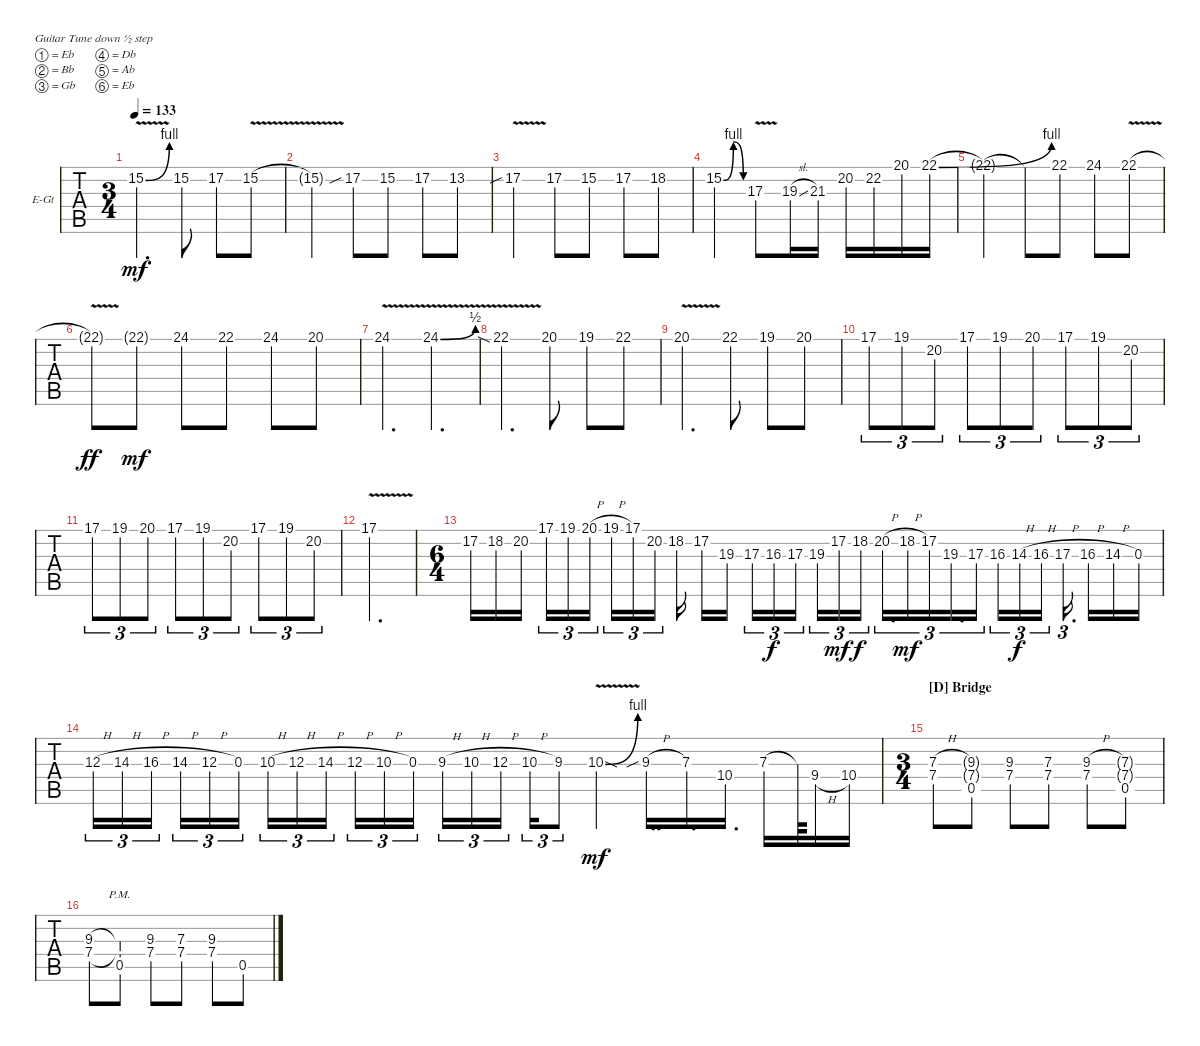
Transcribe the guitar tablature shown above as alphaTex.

\bracketExtendMode groupsimilarinstruments
\firstSystemTrackNameOrientation horizontal
\otherSystemsTrackNameOrientation horizontal
\track ("Lead Guitar" "E-Gt") {instrument distortionguitar}
\staff {tabs}
\tuning (Eb4 Bb3 Gb3 Db3 Ab2 Eb2)
\ts (3 4)
\tempo 133
\clef g2
\ks c
15.2{be (bend 0 0 16.8 4) v}.4{d dy mf} 15.2.8 17.2.8 15.2{v hac}.8 |
15.2{v t}.4 17.2{sib}.8 15.2.8 17.2.8 13.2.8 |
17.2{v sib}.4 17.2.8 15.2.8 17.2.8 18.2.8 |
15.2{be (bendrelease 0 0 30 4 30 4 59.4 0)}.4 17.3{v}.8 19.3{sl}.16 21.3.16 20.2.16 22.2.16 20.1.16 22.1{be (bend 0 0 13.2 4) hac}.16 |
22.1{hac t}.4 22.1{hac t}.8 22.1{hac}.8 24.1{hac}.8 22.1{v}.8 |
22.1{v t}.8{dy ff} 22.1{g}.8{dy mf} 24.1{hac}.8 22.1{hac}.8 24.1{hac}.8 20.1{hac}.8 |
24.1{v hac}.4{d} 24.1{be (bend 0 0 60 2) v hac}.4{d} |
22.1{v sia hac}.4{d} 20.1.8 19.1.8 22.1.8 |
20.1{v}.4{d} 22.1.8 19.1.8 20.1.8 |
17.1.8{tu (3 2)} 19.1.8{tu (3 2)} 20.2.8{tu (3 2)} 17.1.8{tu (3 2)} 19.1.8{tu (3 2)} 20.1.8{tu (3 2)} 17.1.8{tu (3 2)} 19.1.8{tu (3 2)} 20.2.8{tu (3 2)} |
17.1.8{tu (3 2)} 19.1.8{tu (3 2)} 20.1.8{tu (3 2)} 17.1.8{tu (3 2)} 19.1.8{tu (3 2)} 20.2.8{tu (3 2)} 17.1.8{tu (3 2)} 19.1.8{tu (3 2)} 20.2.8{tu (3 2)} |
17.1{v}.2{d} |
\ts (6 4)
17.2.16 18.2.16 20.2.16 17.1.16{tu (3 2)} 19.1.16{tu (3 2)} 20.1{h}.16{tu (3 2)} 19.1{h}.16{tu (3 2)} 17.1.16{tu (3 2)} 20.2.16{tu (3 2)} 18.2.16 17.2.16 19.3.16 17.3.16{tu (3 2)} 16.3.16{tu (3 2) dy f} 17.3.16{tu (3 2)} 19.3.16{tu (3 2)} 17.2.16{tu (3 2) dy mf} 18.2.16{tu (3 2) dy f} 20.2{h}.16{d tu (3 2)} 18.2{h}.16{tu (3 2) dy mf} 17.2.16{tu (3 2)} 19.3.16{d tu (3 2)} 17.3.16{tu (3 2)} 16.3.16{tu (3 2)} 14.3{h}.16{tu (3 2) dy f} 16.3{h}.16{tu (3 2)} 17.3{h}.16{d tu (3 2)} 16.3{h}.16 14.3{h}.16 0.3.16 |
12.3{h}.16{tu (3 2)} 14.3{h}.16{tu (3 2)} 16.3{h}.16{tu (3 2)} 14.3{h}.16{tu (3 2)} 12.3{h}.16{tu (3 2)} 0.3.16{tu (3 2)} 10.3{h}.16{tu (3 2)} 12.3{h}.16{tu (3 2)} 14.3{h}.16{tu (3 2)} 12.3{h}.16{tu (3 2)} 10.3{h}.16{tu (3 2)} 0.3.16{tu (3 2)} 9.3{h}.16{tu (3 2)} 10.3{h}.16{tu (3 2)} 12.3{h}.16{tu (3 2)} 10.3{h}.16{tu (3 2)} 9.3.8{tu (3 2)} 10.3{be (bend 0 0 60 4) v sod}.4{dy mf} 9.3{sib h hac}.16{dd} 7.3.16{d} 10.4.16{d} 7.3{hac}.16 7.3{t}.64 9.4{h}.16 10.4.16 |
\ts (3 4)
\section ("D" "Bridge")
(7.4 7.3{h}).8 (7.4{g} 9.3{g} 0.5).8 (7.4 9.3).8 (7.4 7.3).8 (7.4 9.3{h}).8 (0.5 7.3{g} 7.4{g}).8 |
(7.4 9.3).8 (0.5{ac pm} 9.3{t} 7.4{t}).8 (7.4 9.3).8 (7.4 7.3).8 (7.4 9.3).8 0.5.8
